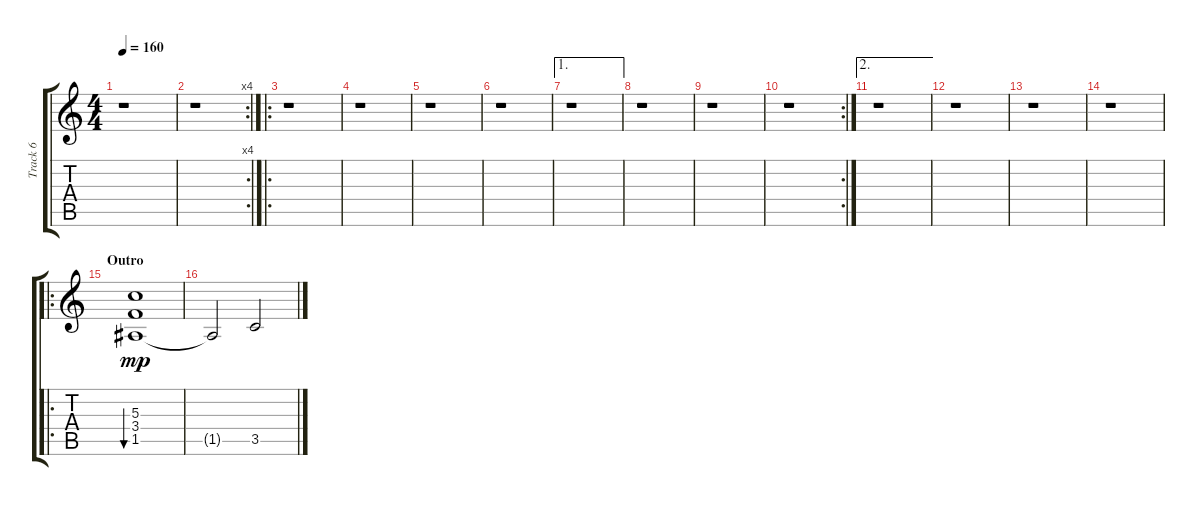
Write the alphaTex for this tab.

\track ("Track 6" "Track 6") {instrument acousticguitarsteel}
\staff {score tabs}
\tuning (E4 B3 G3 D3 A2 D2) {hide}
\ts (4 4)
\tempo 160
\clef g2
\ks c
r.1{dy mp} |
\rc 4
r.1 |
\ro
r.1 |
r.1 |
r.1 |
r.1 |
\ae 1
r.1 |
r.1 |
r.1 |
\rc 2
r.1 |
\ae 2
r.1 |
r.1 |
r.1 |
r.1 |
\ro
\section ("" "Outro")
(5.3 3.4 1.5).1{bu 240} |
1.5{t}.2 3.5.2
